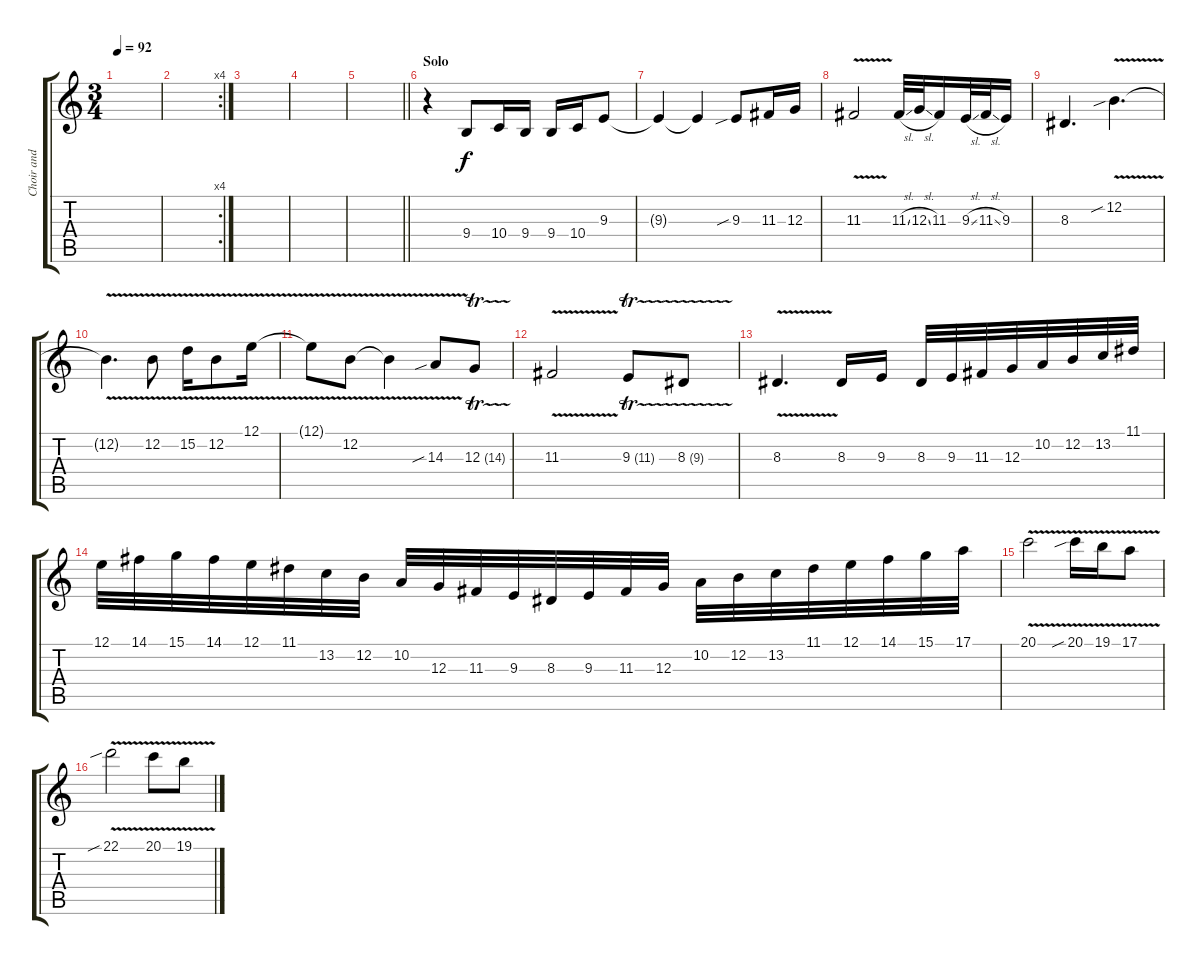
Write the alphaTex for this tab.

\track ("Choir and Violin" "Choir and ") {mute instrument violin}
\staff {score tabs}
\tuning (E4 B3 G3 D3 A2 E2) {hide}
\ts (3 4)
\tempo 92
\clef g2
\ks c
|
\rc 4
|
|
|
\barLineRight lightlight
|
\section ("" "Solo")
r.4{volume 14 instrument violin} 9.4.8 10.4.16 9.4.16 9.4.16 10.4.16 9.3.8 |
9.3{t}.4 9.3{t}.4 9.3{sib}.8 11.3.16 12.3.16 |
11.3{v}.2 11.3{sl}.32 12.3{sl}.32 11.3.16 9.3{sl}.32 11.3{sl}.32 9.3.16 |
8.3.4{d} 12.2{v sib}.4{d} |
12.2{t}.4{d} 12.2{v}.8 15.2{v}.16 12.2{v}.8 12.1{v}.16 |
12.1{t}.8 12.2{v}.8 12.2{t}.4 14.3{v sib}.8 12.3{tr (14 64)}.8 |
11.3{v}.2 9.3{tr (11 32)}.8 8.3{tr (9 32)}.8 |
8.3{v}.4{d} 8.3.16 9.3.16 8.3.32 9.3.32 11.3.32 12.3.32 10.2.32 12.2.32 13.2.32 11.1.32 |
12.1.32 14.1.32 15.1.32 14.1.32 12.1.32 11.1.32 13.2.32 12.2.32 10.2.32 12.3.32 11.3.32 9.3.32 8.3.32 9.3.32 11.3.32 12.3.32 10.2.32 12.2.32 13.2.32 11.1.32 12.1.32 14.1.32 15.1.32 17.1.32 |
20.1{v}.2 20.1{v sib}.16 19.1{v}.16 17.1{v}.8 |
22.1{v sib}.2 20.1{v}.8 19.1{v}.8
